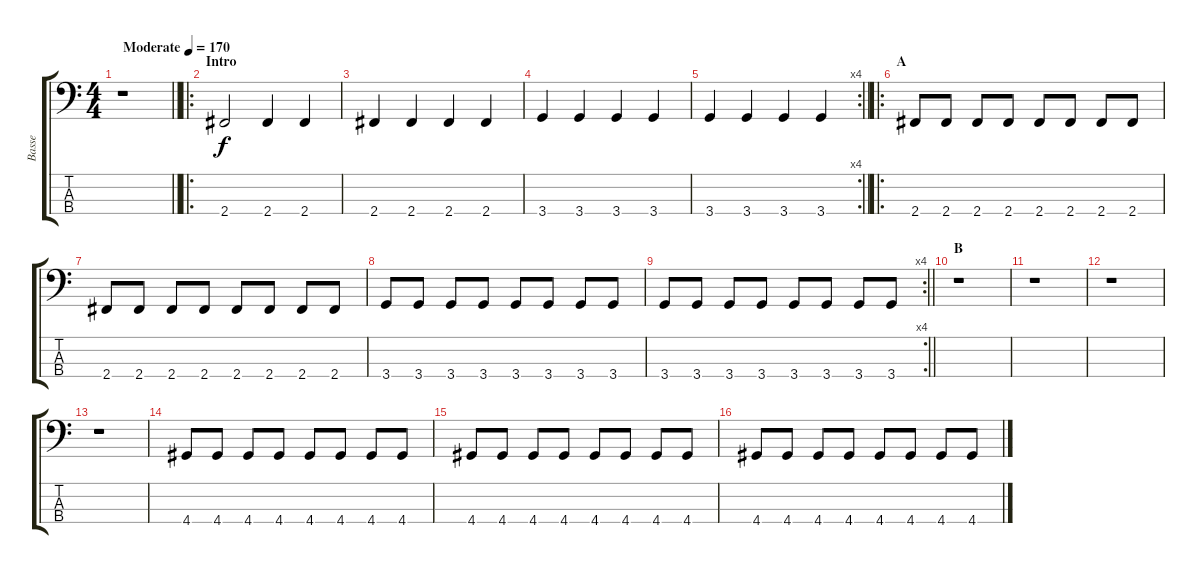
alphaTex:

\track ("Basse" "Basse") {instrument electricbassfinger}
\staff {score tabs}
\tuning (G2 D2 A1 E1) {hide}
\ts (4 4)
\tempo (170 "Moderate")
\clef f4
\barLineRight lightlight
\ks c
r.1{dy f instrument electricbassfinger} |
\ro
\section ("" "Intro")
2.4.2 2.4.4 2.4.4 |
2.4.4 2.4.4 2.4.4 2.4.4 |
3.4.4 3.4.4 3.4.4 3.4.4 |
\rc 4
\barLineRight lightlight
3.4.4 3.4.4 3.4.4 3.4.4 |
\ro
\section ("" "A")
2.4.8 2.4.8 2.4.8 2.4.8 2.4.8 2.4.8 2.4.8 2.4.8 |
2.4.8 2.4.8 2.4.8 2.4.8 2.4.8 2.4.8 2.4.8 2.4.8 |
3.4.8 3.4.8 3.4.8 3.4.8 3.4.8 3.4.8 3.4.8 3.4.8 |
\rc 4
\barLineRight lightlight
3.4.8 3.4.8 3.4.8 3.4.8 3.4.8 3.4.8 3.4.8 3.4.8 |
\section ("" "B")
r.1 |
r.1 |
r.1 |
r.1 |
4.4.8 4.4.8 4.4.8 4.4.8 4.4.8 4.4.8 4.4.8 4.4.8 |
4.4.8 4.4.8 4.4.8 4.4.8 4.4.8 4.4.8 4.4.8 4.4.8 |
4.4.8 4.4.8 4.4.8 4.4.8 4.4.8 4.4.8 4.4.8 4.4.8
